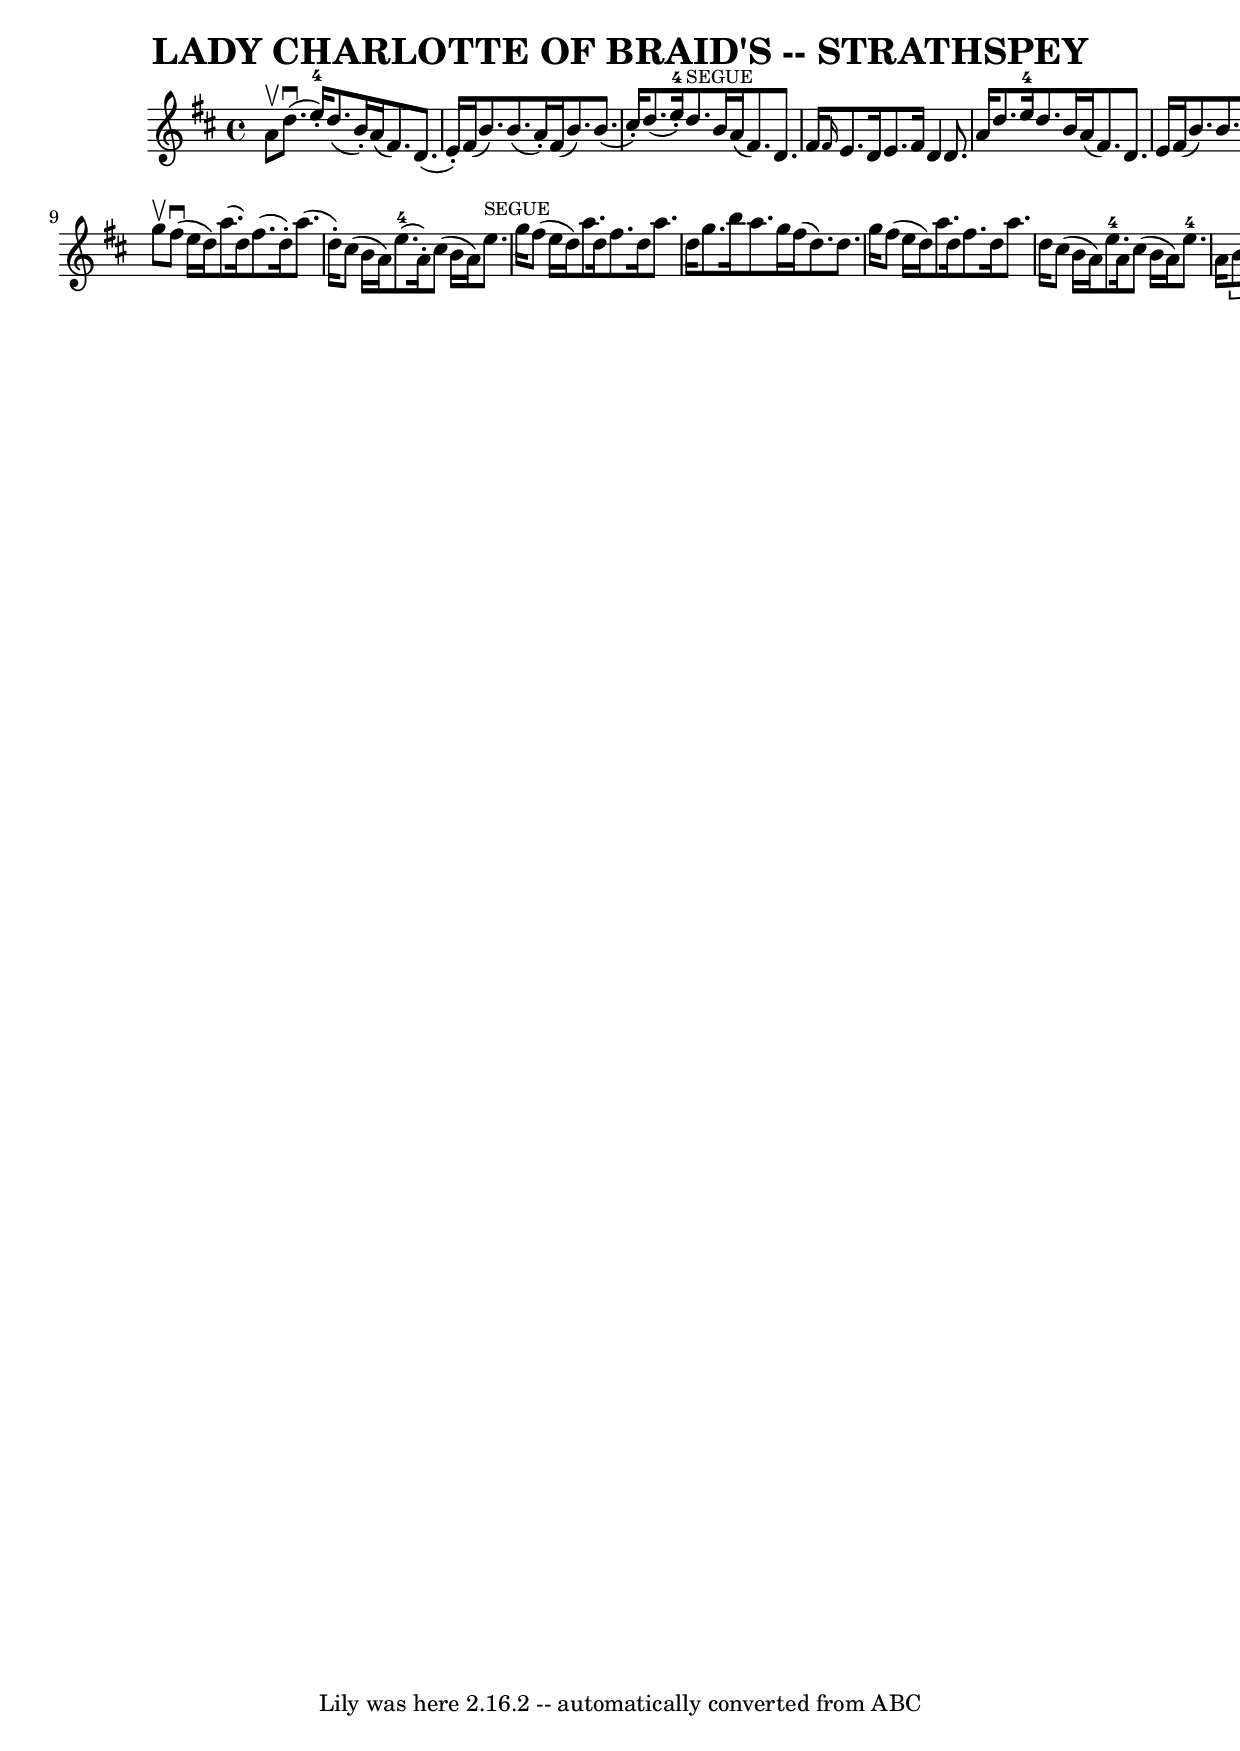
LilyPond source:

\version "2.16.2"
\include "Mammoth.ily"
\header {
  %% book = "Ryan's Mammoth Collection of Fiddle Tunes"
  crossRefNumber = "1"
  footnotes = ""
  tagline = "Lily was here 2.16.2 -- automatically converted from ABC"
  title = "LADY CHARLOTTE OF BRAID'S -- STRATHSPEY"

}
voicedefault =  {


  \override Staff.TimeSignature #'style = #'C
  \time 4/4 % %slurgraces 1
  
  \key d \major
  a'8^\upbow   |
  d''8. (^\downbow e''16-4-.) d''8. (b'16-.) a'16 (fis'8.) d'8. (e'16-.)   
  |
  fis'16 (b'8.) b'8. (a'16-.) fis'16 (b'8.)   
  b'8. (cis''16-.)   |
  d''8. (e''16-4-.) d''8.^\segue b'16 a'16 (fis'8.) d'8. fis'16    |
  \grace {    
    fis'16  
  } e'8. d'16 e'8. fis'16 d'4 d'8. a'16    |
  
  d''8. e''16-4 d''8. b'16 a'16 (fis'8.) d'8. e'16    
  |
  fis'16 (b'8.) b'8. a'16 fis'16 (b'8.) b'8.    
  cis''16    |
  d''8. e''16-4 d''8. b'16 a'16 (fis'8.) d'8. fis'16    |
  \grace { fis'16  
	 } e'8. d'16 e'8.    
  fis'16 d'4 (d''8)   \bar "|." g''8^\upbow   |
  fis''8 
  (^\downbow e''16 d''16) a''8. (d''16) fis''8. (d''16-.) 
  a''8. (d''16-.)   |
  cis''8 (b'16 a'16) e''8.-4(a'16-.) cis''8 (b'16 a'16) e''8.^\segue g''16    
  |
  fis''8 (e''16 d''16) a''8. d''16 fis''8. d''16 
  a''8. d''16    |
  g''8. b''16 a''8. g''16 fis''16 (
  d''8.) d''8. g''16    |
  fis''8 (e''16 d''16)   
  a''8. d''16 fis''8. d''16 a''8. d''16    |
  cis''8 (
  b'16 a'16) e''8.-4 a'16 cis''8 (b'16 a'16) e''8.-4 a'16    |
  \times 2/3 { b'8 cis''8-3 d''8  
	     }   
  \times 2/3 { cis''8 d''8-3 e''8  
	     }   \times 2/3 { cis''8 e''8 
			-3 fis''8  
			    }   \times 2/3 { e''8-0 fis''8-3 g''8  
					   }   
  |
  fis''8. b''16 a''8. g''16 fis''16 (d''8.) d''8   
  \bar "|."   

}

\score{
  <<

    \context Staff="default"
    {
      \voicedefault 
      
    }

  >>
  \layout {
    
  }
  \midi {
  }

}
